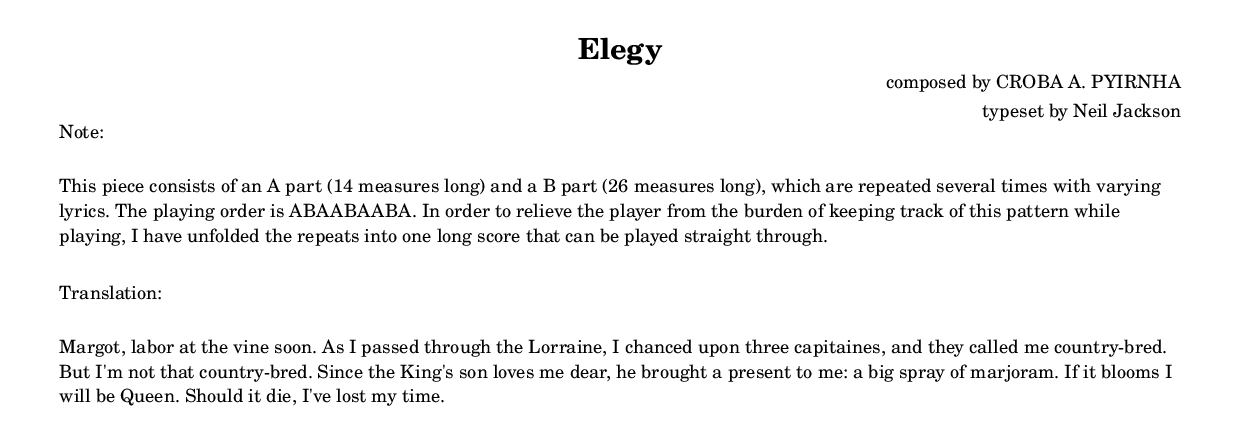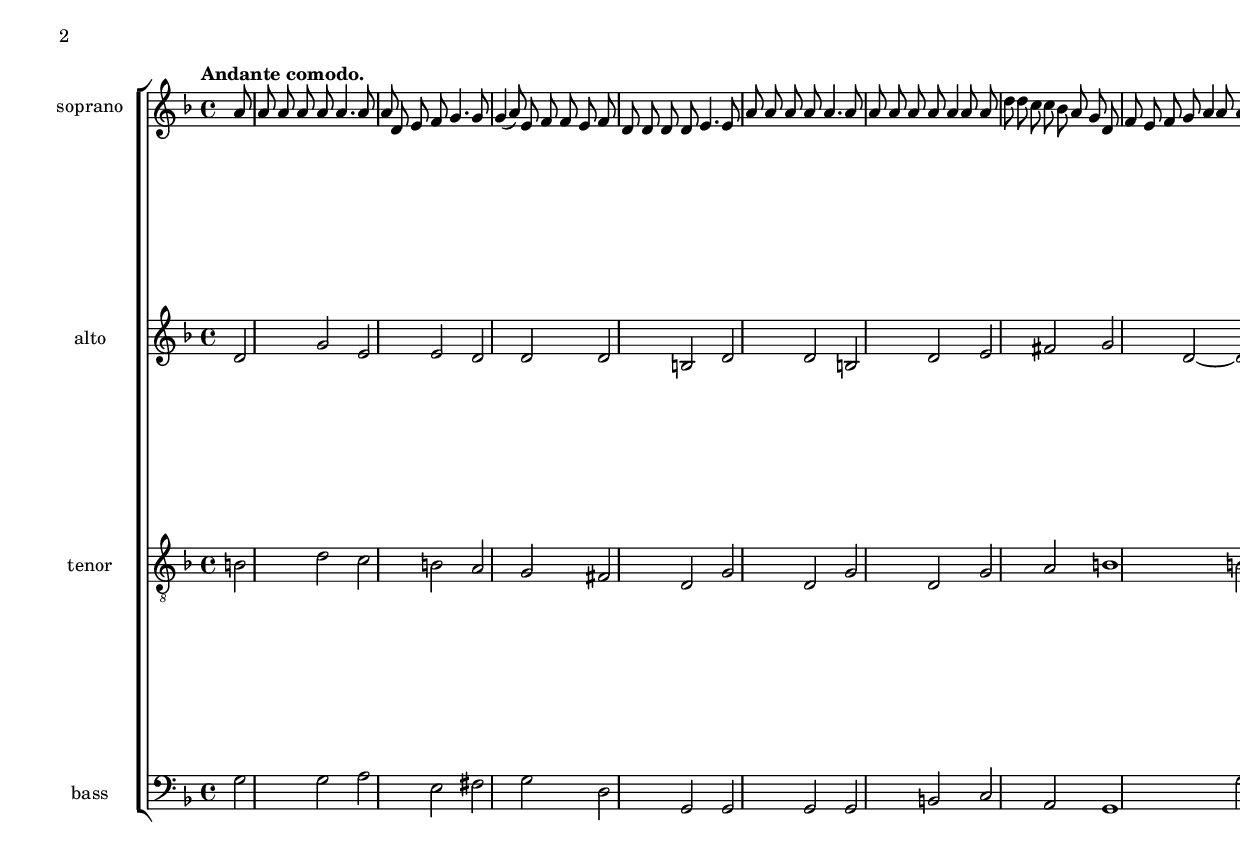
\version "2.18.2"
#(ly:set-option 'point-and-click #f)

\version "2.18.2"

wx =	%	7 syllables
\lyricmode{
vi -- gnes, vi -- gnes, vi -- gno -- let, 
}

wy =	%	2 syllables
\lyricmode{
Mar -- got,
}

wz =	%	2 syllables
\lyricmode{
bien -- tot.
}


wa = 	%	8 syllables
\lyricmode{
Mar -- got, la -- bou -- rez les vi -- gnes, 
}

wb = 	%	8 syllables
\lyricmode{
En re -- ve -- nant de Lor -- rai -- ne, 
}

wc =	%	8 syllables
\lyricmode{
Ren -- con -- trai trois ca -- pi -- tai -- nes,
}

wd = 	%	8 syllables
\lyricmode{
Ils m'ont ap -- pe  -- le vi -- lai -- ne,
}

we = 	%	8 syllables
\lyricmode{
Je ne suis pas si vi -- lai -- ne
}

wf =	%	8 syllables
\lyricmode{
Puis -- que le fils du roi m'ai -- me,
}

wg =	%	8 syllables
\lyricmode{
Il m'a don -- ne pour e -- tren -- ne,
}

wh =	%	8 syllables
\lyricmode{
Un bou -- quet de Mar -- jo -- lai -- ne,
}

wi =	%	8 syllables
\lyricmode{
S'il fleu -- rit, je ser -- ais rei -- ne,
}

wj =	%	8 syllables
\lyricmode{
S'il y meurt, je perds ma pei -- ne,
}

refrain = {\wa \wx \wa \wz}

wordsall = 
{
	%{music A%} \refrain
	%{music B%} \tag #'deleteone {\wb \wy} \wb \wy \tag #'deletetwo {\wc} \tag #'deletethree {\wx \wa \wz}

	%{music A%} \refrain
	%{music A%} \wd \wx \wd \wz
	%{music B%} \tag #'deleteone {\we \wy} \we \wy \tag #'deletetwo {\wf} \tag #'deletethree {\wx \wa \wz}

	%{music A%} \refrain
	%{music A%} \wg \wx \wg \wz
	%{music B%} \tag #'deleteone {\wh \wy} \wh \wy \tag #'deletetwo {\wi} \tag #'deletethree {\wx \wj \wz}

	%{music A%} \refrain
}


sopranowordsall = \removeWithTag #'deleteone \wordsall
altowordsall = \removeWithTag #'deleteone \wordsall
tenorwordsall = \removeWithTag #'deletetwo \wordsall
basswordsall = \removeWithTag #'deletethree {\removeWithTag #'deletetwo \wordsall}




breakMask = {
	\mark \markup{\box "1 (A)"}	%{music A%} \repeat unfold 14 { s1 } \bar "||" \break
	\mark \markup{\box "2 (B)"}	%{music B%} \repeat unfold 26 { s1 } \bar "||" \break

	\mark \markup{\box "3 (A)"}	%{music A%} \repeat unfold 14 { s1 } \bar "||" \break
	\mark \markup{\box "4 (A)"}	%{music A%} \repeat unfold 14 { s1 } \bar "||" \break
	\mark \markup{\box "5 (B)"}	%{music B%} \repeat unfold 26 { s1 } \bar "||" \break

	\mark \markup{\box "6 (A)"}	%{music A%} \repeat unfold 14 { s1 } \bar "||" \break
	\mark \markup{\box "7 (A)"}	%{music A%} \repeat unfold 14 { s1 } \bar "||" \break
	\mark \markup{\box "8 (B)"}	%{music B%} \repeat unfold 26 { s1 } \bar "||" \break

	\mark \markup{\box "9 (A)"}	%{music A%} \repeat unfold 14 { s1 } 
	\bar "|."
}






timeandkey = 
{
	\key f \major 
	\time 4/4 
}


sopranonotesA =  
\relative c'' 
{
	\tempo "Andante comodo."
	\autoBeamOff
	%{measure 001%}	\partial 8 a8 
	%{measure 002%}	a a a a a4. a8 
	%{measure 003%}	a d, e f g4. g8
	%{measure 004%}	g4( a8) e f f e f
	%{measure 005%}	d d d d e4. e8 
	%{measure 006%}	a8 a8 a8 a8 a4. a8
	%{measure 007%}	a a a a a4 a8 a 
	%{measure 008%}	d d c c bes a g d 
	%{measure 009%}	f e f g a4 a8 a8
	%{measure 010%}	c8 c bes a c4. a8
	%{measure 011%}	c c bes a c4. d8
	%{measure 012%}	ees ees d c d4. d8 
	%{measure 013%}	ees ees d c d4. d8 
	%{measure 014%}	g f e d c4( d8) e
	%{measure 015%}	f e d c bes4 c8 d
	%{measure 016%}	e d c bes a a gis a
	%{measure 017%}	d4. bes a4 g8 a
	%{measure 018%}	a a a a a4. a8
	%{measure 019%}	a a a a a4. a8
	%{measure 020%}	bes bes a a g4. a8
	%{measure 021%}	bes bes a a g4 a8( g)
	%{measure 022%}	c f a c d4. c8
	%{measure 023%}	bes a bes c d4 g4
	%{measure 023%}	r4 a1
	%{measure 025%}	a2. 
	%{measure 026%}	a2 a4 a
	%{measure 027%}	a a a8 a a a
	%{measure 028%}	a1
	
}







altonotesA = 
\relative c' 
{
	%{measure 001%}	d2 g
	%{measure 002%}	e e
	%{measure 003%}	d d 
	%{measure 004%}	d b 
	%{measure 005%}	d d 
	%{measure 006%}	b d 
	%{measure 007%}	e fis 
	%{measure 008%}	g d2~ 
	%{measure 009%}	d2 g2 
	%{measure 010%}	e e 
	%{measure 011%}	d d 
	%{measure 012%}	d c 
	%{measure 013%}	d1
	%{measure 014%}	b1
}

altonotesB = 
\relative c' 
{
	%{measure 015%}	r1 
	%{measure 016%}	r1
	%{measure 017%}	r1 
	%{measure 018%}	r1 
	%{measure 019%}	r1 
	%{measure 020%}	r1 
	%{measure 021%}	e2 e 
	%{measure 022%}	fis g 
	%{measure 023%}	a b 
	%{measure 024%}	a g2~ 
	%{measure 025%}	g2 fis2 
	%{measure 026%}	g d 
	%{measure 027%}	g fis 
	%{measure 028%}	e d2~ 
	%{measure 029%}	d2 e2 
	%{measure 030%}	d b 
	%{measure 031%}	b b 
	%{measure 032%}	g g' 
	%{measure 033%}	e fis 
	%{measure 034%}	g d2~ 
	%{measure 035%}	d2 d2 
	%{measure 036%}	e g 
	%{measure 037%}	fis e 
	%{measure 038%}	d g2~ 
	%{measure 039%}	g2 fis2 
	%{measure 040%}	g1 
}





tenornotesA = 
\relative c' 
{
	%{measure 001%}	b2 d 
	%{measure 002%}	c b 
	%{measure 003%}	a g 
	%{measure 004%}	fis d 
	%{measure 005%}	g d 
	%{measure 006%}	g d 
	%{measure 007%}	g a 
	%{measure 008%}	b1 
	%{measure 009%}	b2 d 
	%{measure 010%}	c b 
	%{measure 011%}	a g 
	%{measure 012%}	fis g 
	%{measure 013%}	a1
	%{measure 014%}	g1 
}

tenornotesB = 
\relative c' 
{
	%{measure 015%}	g2 g 
	%{measure 016%}	d' d 
	%{measure 017%}	d d 
	%{measure 018%}	e e 
	%{measure 019%}	d1 
	%{measure 020%}	b1 
	%{measure 021%}	b2 g 
	%{measure 022%}	a b 
	%{measure 023%}	a g 
	%{measure 024%}	c c 
	%{measure 025%}	a1 
	%{measure 026%}	g1
	%{measure 027%}	r1 
	%{measure 028%}	r1 
	%{measure 029%}	r1 
	%{measure 030%}	r1 
	%{measure 031%}	g2 g 
	%{measure 032%}	b b 
	%{measure 033%}	c a 
	%{measure 034%}	g1 
	%{measure 035%}	g2 b 
	%{measure 036%}	a g 
	%{measure 037%}	d' e 
	%{measure 038%}	a, e' 
	%{measure 039%}	d1
	%{measure 040%}	g,1
}





bassnotesA = 
\relative c 
{
	%{measure 001%}	g'2 g 
	%{measure 002%}	a e 
	%{measure 003%}	fis g 
	%{measure 004%}	d g, 
	%{measure 005%}	g g 
	%{measure 006%}	g b 
	%{measure 007%}	c a 
	%{measure 008%}	g1 
	%{measure 009%}	g'2 g 
	%{measure 010%}	a e 
	%{measure 011%}	fis g 
	%{measure 012%}	d e 
	%{measure 013%}	d1 
	%{measure 014%}	g,1 
}

bassnotesB = 
\relative c 
{
	%{measure 015%}	g'2 e 
	%{measure 016%}	fis g 
	%{measure 017%}	g b 
	%{measure 018%}	a g 
	%{measure 019%}	fis4( e g fis) 
	%{measure 020%}	g1 
	%{measure 021%}	e2 e 
	%{measure 022%}	d g 
	%{measure 023%}	fis g 
	%{measure 024%}	c, c 
	%{measure 025%}	d1 
	%{measure 026%}	g,1
	%{measure 027%}	r1 
	%{measure 028%}	r1 
	%{measure 029%}	r1 
	%{measure 030%}	r1 
	%{measure 031%}	r1 
	%{measure 032%}	r1 
	%{measure 033%}	r1 
	%{measure 034%}	r1 
	%{measure 035%}	r1 
	%{measure 036%}	r1 
	%{measure 037%}	r1 
	%{measure 038%}	r1  
	%{measure 039%}	r1
	%{measure 040%}	r1
}

sopranonotesall =
{
	\sopranonotesA
}


altonotesall =
{
	\altonotesA
	\altonotesB

	\altonotesA
	\altonotesA
	\altonotesB

	\altonotesA
	\altonotesA
	\altonotesB

	\altonotesA
}


tenornotesall =
{
	\tenornotesA
	\tenornotesB

	\tenornotesA
	\tenornotesA
	\tenornotesB

	\tenornotesA
	\tenornotesA
	\tenornotesB

	\tenornotesA
}


bassnotesall =
{
	\bassnotesA
	\bassnotesB

	\bassnotesA
	\bassnotesA
	\bassnotesB

	\bassnotesA
	\bassnotesA
	\bassnotesB

	\bassnotesA
}




 
#(set-global-staff-size 16)


% \paper
% {
% %	{	
% %		left-margin = 1\in
% %		line-width = 6.5\in
% %	}
	% print-first-page-number = ##t
	% #(set-paper-size "letter")
	% ragged-bottom = ##t
	% print-all-headers = ##t
% %	system-count = #4

% %	oddHeaderMarkupOld = #oddHeaderMarkup
% %  	oddHeaderMarkup = #evenHeaderMarkup
% %	evenHeaderMarkup = #oddHeaderMarkupOld
% %	scoreTitleMarkup = #bookTitleMarkup 
% }


scorecontents = 
{
	\new ChoirStaff
	<<

		\new Staff = soprano
		<<
			\set Staff.instrumentName = "soprano"
			\set Staff.midiInstrument = #"voice oohs"
      			\set Staff.midiMinimumVolume = #0.7
      			\set Staff.midiMaximumVolume = #0.7
			\new Voice = soprano
			<<
				\clef treble
				\timeandkey
				\sopranonotesall
			>>
			%\new Voice = hiddenlayoutvoice	\breakMask
		>>
		%\new Lyrics \lyricsto "soprano" \sopranowordsall

		
		\new Staff = alto
		<<
			\set Staff.instrumentName = "alto"
			\set Staff.midiInstrument = #"voice oohs"
      			\set Staff.midiMinimumVolume = #0.7
      			\set Staff.midiMaximumVolume = #0.7
			\new Voice = alto
			<<
				\clef treble
				\timeandkey
				\altonotesall
			>>
			%\new Voice = hiddenlayoutvoice \breakMask
		>>
		%\new Lyrics \lyricsto "alto" \altowordsall
		

		\new Staff = tenor
		<<
			\set Staff.instrumentName = "tenor"
			\set Staff.midiInstrument = #"voice oohs"
      			\set Staff.midiMinimumVolume = #0.7
      			\set Staff.midiMaximumVolume = #0.7
			\new Voice = tenor
			<<
				\clef "treble_8"
				\timeandkey
				\tenornotesall
			>>
			%\new Voice = hiddenlayoutvoice \breakMask
		>>
		%\new Lyrics \lyricsto "tenor" \tenorwordsall



		\new Staff = bass
		<<
			\set Staff.instrumentName = "bass"
			\set Staff.midiInstrument = #"voice oohs"
      			\set Staff.midiMinimumVolume = #0.7
      			\set Staff.midiMaximumVolume = #0.7
			\new Voice = bass
			<<
				\clef bass
				\timeandkey
				\bassnotesall
			>>
			%\new Voice = hiddenlayoutvoice \breakMask
		>>
		%\new Lyrics \lyricsto "bass" \basswordsall
	>>
}


\book
{

\header
{
	title = "Elegy"
	composer = "composed by CROBA A. PYIRNHA"
	arranger = "typeset by Neil Jackson"
	breakbefore = ##f
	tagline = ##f
}
\markup{Note:}
\markup{\wordwrap{
This piece consists of an "A" part (14 measures long) and a "B" part (26 measures long), which are 
repeated several times with varying lyrics.  The playing order is ABAABAABA.  In order to relieve the 
player from the burden of keeping track of this pattern while playing, I have unfolded the repeats into 
one long score that can be played straight through.}}


\markup{ }

\markup{Translation:}
\markup{\wordwrap{
Margot, labor at the vine soon.
As I passed through the Lorraine, 
I chanced upon three capitaines,
and they called me country-bred.
But I'm not that country-bred.
Since the King's son loves me dear,
he brought a present to me: 
a big spray of marjoram.
If it blooms I will be Queen.
Should it die, I've lost my time.
}}







\score
{

	\transpose c c \scorecontents

	\header
	{
		%piece = "Margot labourez les vignes"
		breakbefore = ##t
	}

	\layout 
	{
		%indent = 1\in
		\context
		{
			\Staff
			%\remove Instrument_name_engraver
		}
	}
	
%	\midi
%	{
%		\context 
%		{
% 	 		\Score
%  			tempoWholesPerMinute = #(ly:make-moment 210 2)	
%		}
%	}

}	
	
}